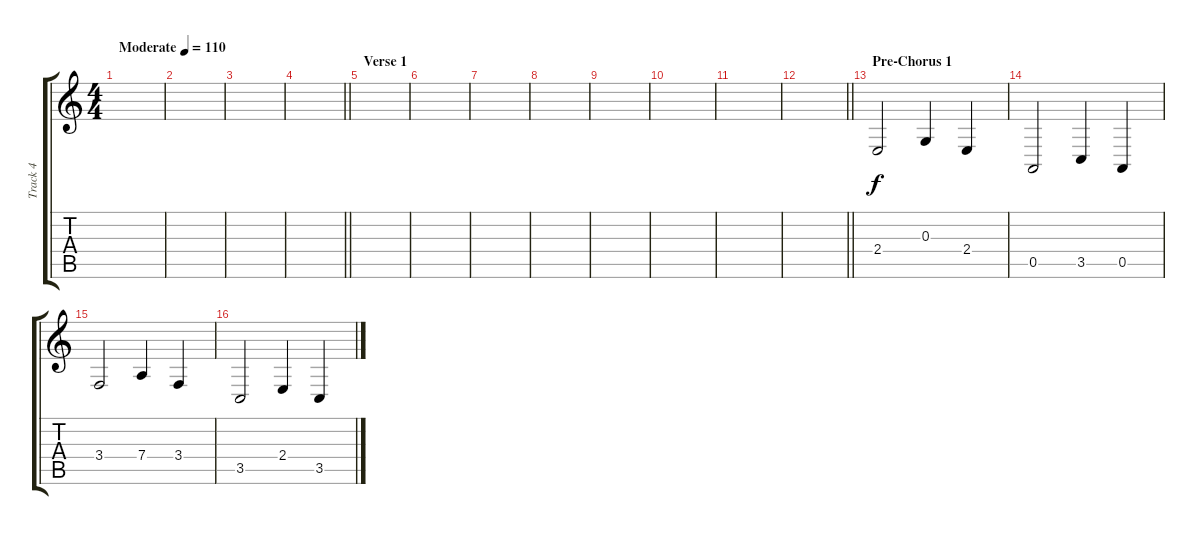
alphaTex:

\track ("Track 4" "Track 4") {instrument stringensemble1}
\staff {score tabs}
\tuning (E4 B3 G3 D3 A2 E2) {hide}
\ts (4 4)
\tempo (110 "Moderate")
\clef g2
\ks c
|
|
|
\barLineRight lightlight
|
\section ("" "Verse 1")
|
|
|
|
|
|
|
\barLineRight lightlight
|
\section ("" "Pre-Chorus 1")
2.4.2 0.3.4 2.4.4 |
0.5.2 3.5.4 0.5.4 |
3.4.2 7.4.4 3.4.4 |
3.5.2 2.4.4 3.5.4
